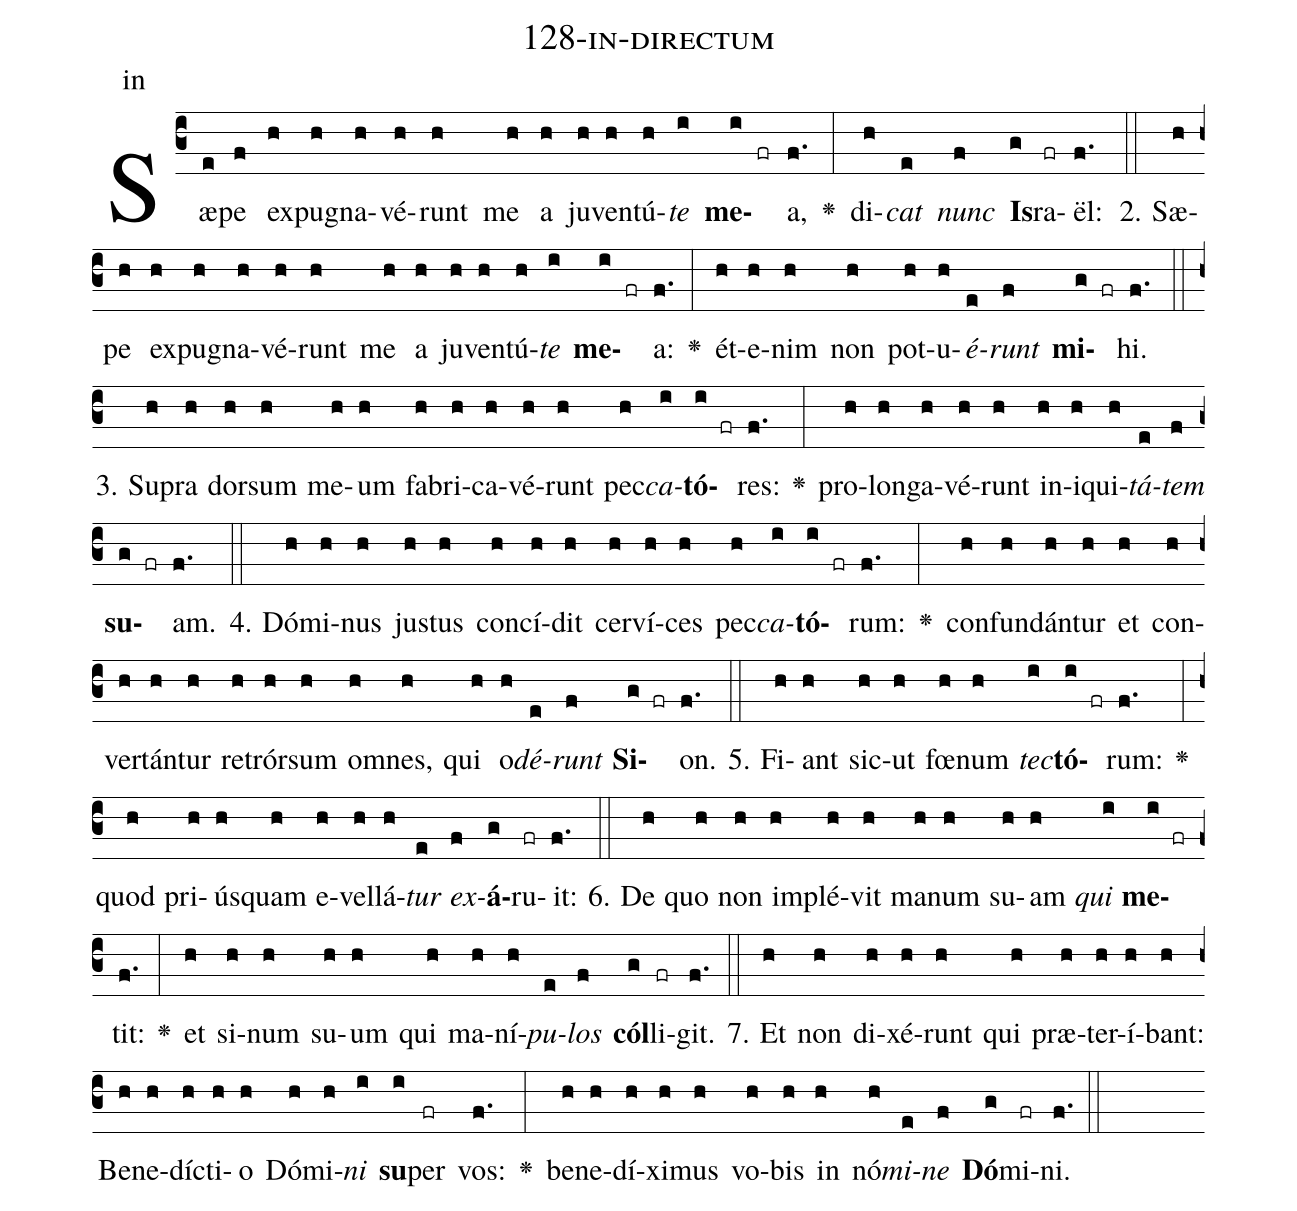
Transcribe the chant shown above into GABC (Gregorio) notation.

name: 128-in-directum;
annotation: in;
%%
(c3)Sæ(e)pe(f) ex(h)pu(h)gna(h)vé(h)runt(h) me(h) a(h) ju(h)ven(h)tú(h)<i>te</i>(i) <b>me</b>(i fr)a,(f.) <v>\greheightstar</v>(:) di(h)<i>cat</i>(e) <i>nunc</i>(f) <b>Is</b>(g)ra(fr)ël:(f.) (::)
2. Sæ(h)pe(h) ex(h)pu(h)gna(h)vé(h)runt(h) me(h) a(h) ju(h)ven(h)tú(h)<i>te</i>(i) <b>me</b>(i fr)a:(f.) <v>\greheightstar</v>(:) ét(h)e(h)nim(h) non(h) pot(h)u(h)<i>é</i>(e)<i>runt</i>(f) <b>mi</b>(g fr)hi.(f.) (::)
3. Su(h)pra(h) dor(h)sum(h) me(h)um(h) fa(h)bri(h)ca(h)vé(h)runt(h) pec(h)<i>ca</i>(i)<b>tó</b>(i fr)res:(f.) <v>\greheightstar</v>(:) pro(h)lon(h)ga(h)vé(h)runt(h) in(h)i(h)qui(h)<i>tá</i>(e)<i>tem</i>(f) <b>su</b>(g fr)am.(f.) (::)
4. Dó(h)mi(h)nus(h) jus(h)tus(h) con(h)cí(h)dit(h) cer(h)ví(h)ces(h) pec(h)<i>ca</i>(i)<b>tó</b>(i fr)rum:(f.) <v>\greheightstar</v>(:) con(h)fun(h)dán(h)tur(h) et(h) con(h)ver(h)tán(h)tur(h) re(h)trór(h)sum(h) om(h)nes,(h) qui(h) o(h)<i>dé</i>(e)<i>runt</i>(f) <b>Si</b>(g fr)on.(f.) (::)
5. Fi(h)ant(h) sic(h)ut(h) fœ(h)num(h) <i>tec</i>(i)<b>tó</b>(i fr)rum:(f.) <v>\greheightstar</v>(:) quod(h) pri(h)ús(h)quam(h) e(h)vel(h)lá(h)<i>tur</i>(e) <i>ex</i>(f)<b>á</b>(g)ru(fr)it:(f.) (::)
6. De(h) quo(h) non(h) im(h)plé(h)vit(h) ma(h)num(h) su(h)am(h) <i>qui</i>(i) <b>me</b>(i fr)tit:(f.) <v>\greheightstar</v>(:) et(h) si(h)num(h) su(h)um(h) qui(h) ma(h)ní(h)<i>pu</i>(e)<i>los</i>(f) <b>cól</b>(g)li(fr)git.(f.) (::)
7. Et(h) non(h) di(h)xé(h)runt(h) qui(h) præ(h)ter(h)í(h)bant:(h) Be(h)ne(h)díc(h)ti(h)o(h) Dó(h)mi(h)<i>ni</i>(i) <b>su</b>(i)per(fr) vos:(f.) <v>\greheightstar</v>(:) be(h)ne(h)dí(h)xi(h)mus(h) vo(h)bis(h) in(h) nó(h)<i>mi</i>(e)<i>ne</i>(f) <b>Dó</b>(g)mi(fr)ni.(f.) (::)
